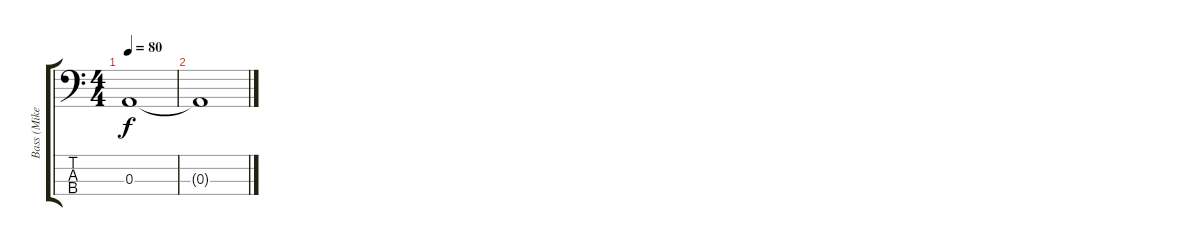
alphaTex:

\track ("Bass (Mike Dirnt)" "Bass (Mike") {instrument electricbasspick}
\staff {score tabs}
\tuning (G2 D2 A1 E1) {hide}
\ts (4 4)
\tempo 80
\clef f4
\ks c
0.3{t}.1{dy f} |
0.3{t}.1
